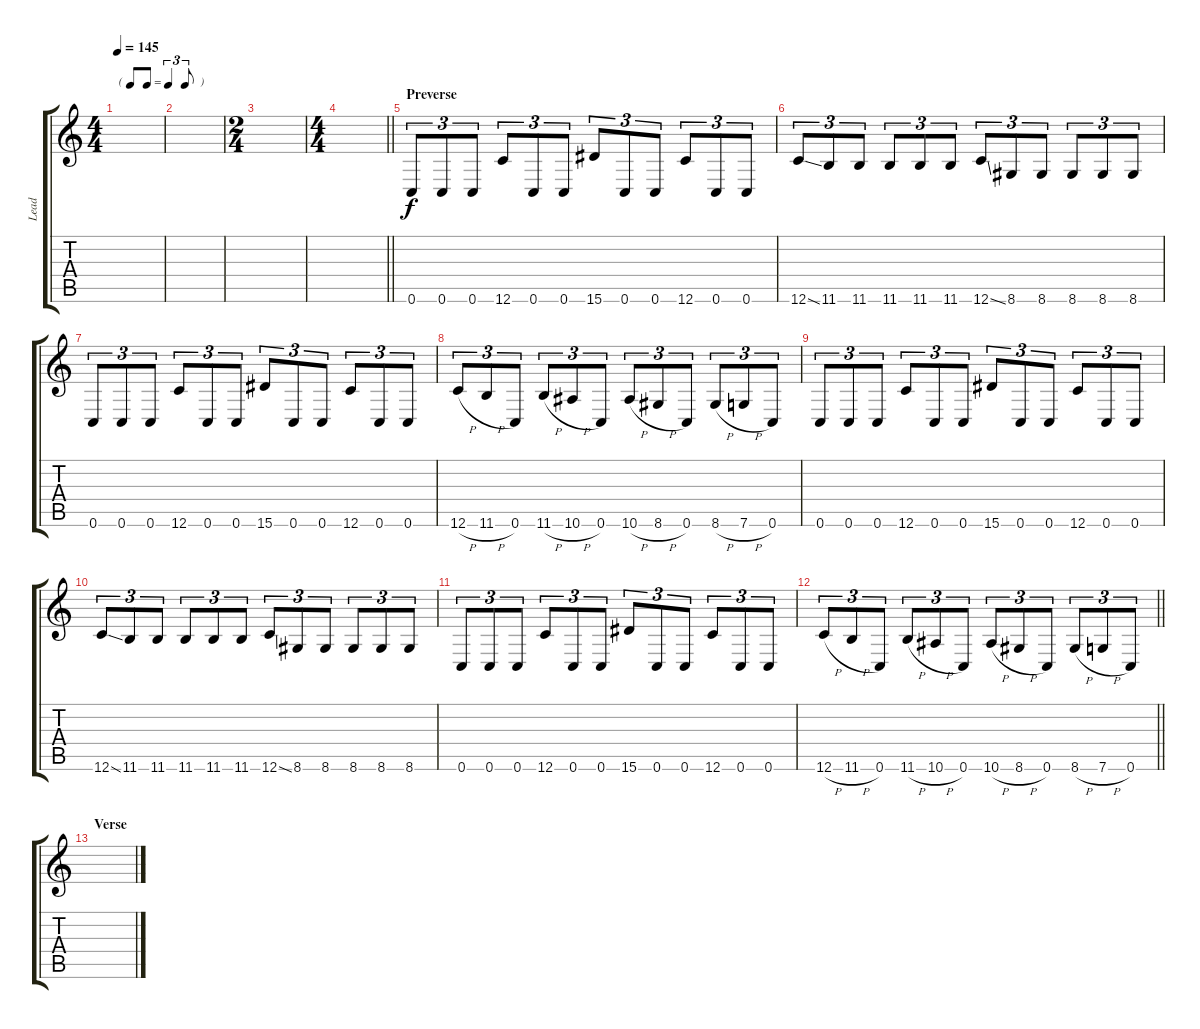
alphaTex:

\track ("Lead" "Lead") {instrument distortionguitar}
\staff {score tabs}
\tuning (D4 A3 F3 C3 G2 C2) {hide}
\ts (4 4)
\tf triplet8th
\tempo 145
\clef g2
\ks c
|
|
\ts (2 4)
|
\ts (4 4)
\barLineRight lightlight
|
\section ("" "Preverse")
0.6.8{tu (3 2)} 0.6.8{tu (3 2)} 0.6.8{tu (3 2)} 12.6.8{tu (3 2)} 0.6.8{tu (3 2)} 0.6.8{tu (3 2)} 15.6.8{tu (3 2)} 0.6.8{tu (3 2)} 0.6.8{tu (3 2)} 12.6.8{tu (3 2)} 0.6.8{tu (3 2)} 0.6.8{tu (3 2)} |
12.6{ss}.8{tu (3 2)} 11.6.8{tu (3 2)} 11.6.8{tu (3 2)} 11.6.8{tu (3 2)} 11.6.8{tu (3 2)} 11.6.8{tu (3 2)} 12.6{ss}.8{tu (3 2)} 8.6.8{tu (3 2)} 8.6.8{tu (3 2)} 8.6.8{tu (3 2)} 8.6.8{tu (3 2)} 8.6.8{tu (3 2)} |
0.6.8{tu (3 2)} 0.6.8{tu (3 2)} 0.6.8{tu (3 2)} 12.6.8{tu (3 2)} 0.6.8{tu (3 2)} 0.6.8{tu (3 2)} 15.6.8{tu (3 2)} 0.6.8{tu (3 2)} 0.6.8{tu (3 2)} 12.6.8{tu (3 2)} 0.6.8{tu (3 2)} 0.6.8{tu (3 2)} |
12.6{h}.8{tu (3 2)} 11.6{h}.8{tu (3 2)} 0.6.8{tu (3 2)} 11.6{h}.8{tu (3 2)} 10.6{h}.8{tu (3 2)} 0.6.8{tu (3 2)} 10.6{h}.8{tu (3 2)} 8.6{h}.8{tu (3 2)} 0.6.8{tu (3 2)} 8.6{h}.8{tu (3 2)} 7.6{h}.8{tu (3 2)} 0.6.8{tu (3 2)} |
0.6.8{tu (3 2)} 0.6.8{tu (3 2)} 0.6.8{tu (3 2)} 12.6.8{tu (3 2)} 0.6.8{tu (3 2)} 0.6.8{tu (3 2)} 15.6.8{tu (3 2)} 0.6.8{tu (3 2)} 0.6.8{tu (3 2)} 12.6.8{tu (3 2)} 0.6.8{tu (3 2)} 0.6.8{tu (3 2)} |
12.6{ss}.8{tu (3 2)} 11.6.8{tu (3 2)} 11.6.8{tu (3 2)} 11.6.8{tu (3 2)} 11.6.8{tu (3 2)} 11.6.8{tu (3 2)} 12.6{ss}.8{tu (3 2)} 8.6.8{tu (3 2)} 8.6.8{tu (3 2)} 8.6.8{tu (3 2)} 8.6.8{tu (3 2)} 8.6.8{tu (3 2)} |
0.6.8{tu (3 2)} 0.6.8{tu (3 2)} 0.6.8{tu (3 2)} 12.6.8{tu (3 2)} 0.6.8{tu (3 2)} 0.6.8{tu (3 2)} 15.6.8{tu (3 2)} 0.6.8{tu (3 2)} 0.6.8{tu (3 2)} 12.6.8{tu (3 2)} 0.6.8{tu (3 2)} 0.6.8{tu (3 2)} |
\barLineRight lightlight
12.6{h}.8{tu (3 2)} 11.6{h}.8{tu (3 2)} 0.6.8{tu (3 2)} 11.6{h}.8{tu (3 2)} 10.6{h}.8{tu (3 2)} 0.6.8{tu (3 2)} 10.6{h}.8{tu (3 2)} 8.6{h}.8{tu (3 2)} 0.6.8{tu (3 2)} 8.6{h}.8{tu (3 2)} 7.6{h}.8{tu (3 2)} 0.6.8{tu (3 2)} |
\section ("" "Verse")
